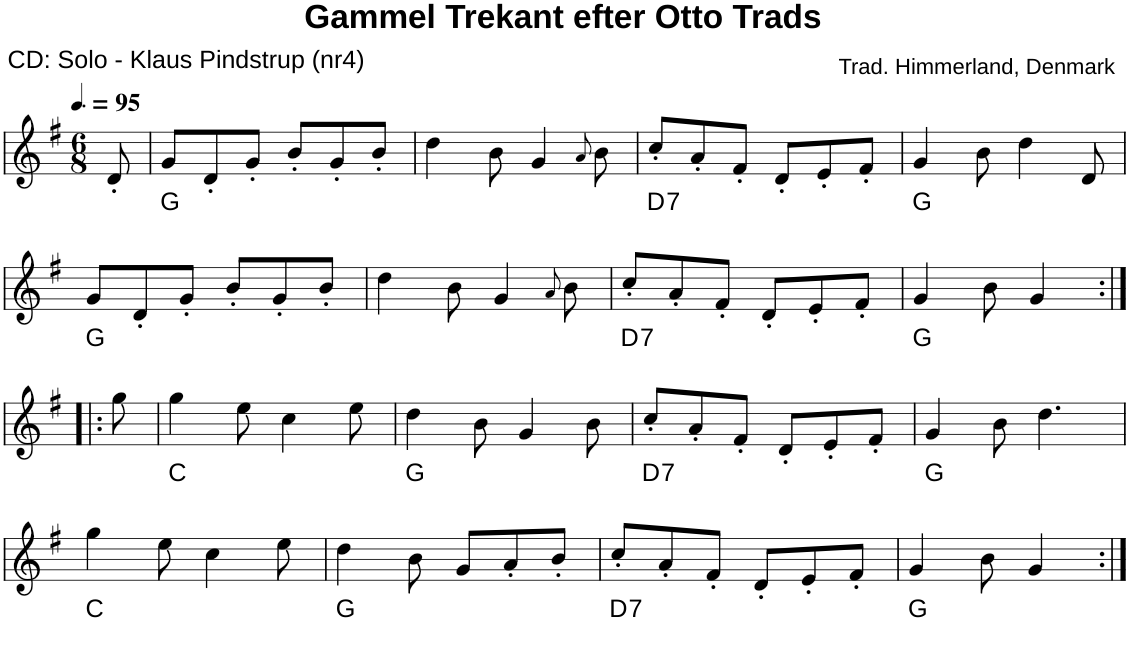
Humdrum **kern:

**kern	**harte
*part1	*part1
*staff1	*
*I"P1	*
*clefG2	*
*k[f#]	*
*G:	*
*M6/8	*
*MM143	*
=1	=1
8d'/	.
=2	=2
8g/L	G:maj
8d'/	.
8g'/J	.
8b'/L	.
8g'/	.
8b'/J	.
=3	=3
4dd\	.
8b\	.
4g/	.
8qa/	.
8b\	.
=4	=4
!	!LO:H:kt=7
8cc'/L	D:7
8a'/	.
8f#'/J	.
8d'/L	.
8e'/	.
8f#'/J	.
=5	=5
4g/	G:maj
8b\	.
4dd\	.
8d/	.
!!LO:LB:g=z
=6	=6
8g/L	G:maj
8d'/	.
8g'/J	.
8b'/L	.
8g'/	.
8b'/J	.
=7	=7
4dd\	.
8b\	.
4g/	.
8qa/	.
8b\	.
=8	=8
!	!LO:H:kt=7
8cc'/L	D:7
8a'/	.
8f#'/J	.
8d'/L	.
8e'/	.
8f#'/J	.
=9	=9
4g/	G:maj
8b\	.
4g/	.
!!LO:LB:g=z
=10:|!|:	=10:|!|:
8gg\	.
=11	=11
4gg\	C:maj
8ee\	.
4cc\	.
8ee\	.
=12	=12
4dd\	G:maj
8b\	.
4g/	.
8b\	.
=13	=13
!	!LO:H:kt=7
8cc'/L	D:7
8a'/	.
8f#'/J	.
8d'/L	.
8e'/	.
8f#'/J	.
=14	=14
4g/	G:maj
8b\	.
4.dd\	.
!!LO:LB:g=z
=15	=15
4gg\	C:maj
8ee\	.
4cc\	.
8ee\	.
=16	=16
4dd\	G:maj
8b\	.
8g/L	.
8a'/	.
8b'/J	.
=17	=17
!	!LO:H:kt=7
8cc'/L	D:7
8a'/	.
8f#'/J	.
8d'/L	.
8e'/	.
8f#'/J	.
=18	=18
4g/	G:maj
8b\	.
4g/	.
=:|!	=:|!
*-	*-
